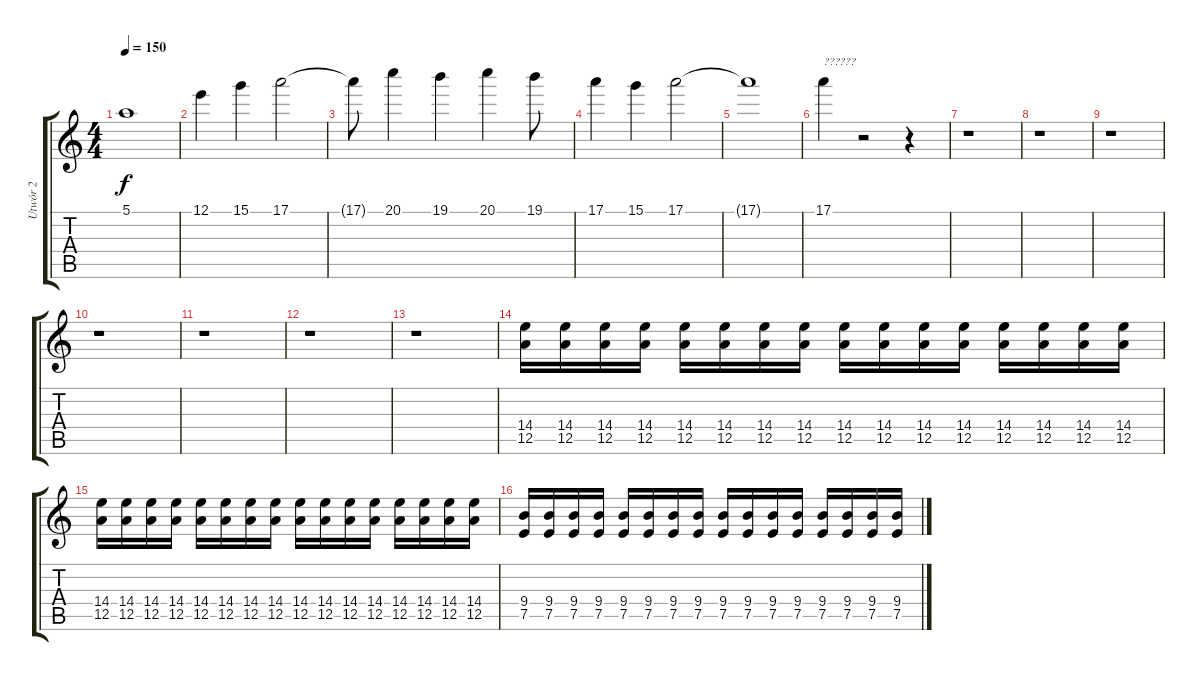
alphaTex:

\track ("Utwór 2" "Utwór 2") {instrument distortionguitar}
\staff {score tabs}
\tuning (E4 B3 G3 D3 A2 E2) {hide}
\ts (4 4)
\tempo 150
\clef g2
\ks c
5.1{t}.1{dy f} |
12.1.4 15.1.4 17.1.2 |
17.1{t}.8 20.1.4 19.1.4 20.1.4 19.1.8 |
17.1.4 15.1.4 17.1.2 |
17.1{t}.1 |
17.1.4{txt "??????"} r.2 r.4 |
r.1 |
r.1 |
r.1 |
r.1 |
r.1 |
r.1 |
r.1 |
(14.4 12.5).16 (14.4 12.5).16 (14.4 12.5).16 (14.4 12.5).16 (14.4 12.5).16 (14.4 12.5).16 (14.4 12.5).16 (14.4 12.5).16 (14.4 12.5).16 (14.4 12.5).16 (14.4 12.5).16 (14.4 12.5).16 (14.4 12.5).16 (14.4 12.5).16 (14.4 12.5).16 (14.4 12.5).16 |
(14.4 12.5).16 (14.4 12.5).16 (14.4 12.5).16 (14.4 12.5).16 (14.4 12.5).16 (14.4 12.5).16 (14.4 12.5).16 (14.4 12.5).16 (14.4 12.5).16 (14.4 12.5).16 (14.4 12.5).16 (14.4 12.5).16 (14.4 12.5).16 (14.4 12.5).16 (14.4 12.5).16 (14.4 12.5).16 |
(9.4 7.5).16 (9.4 7.5).16 (9.4 7.5).16 (9.4 7.5).16 (9.4 7.5).16 (9.4 7.5).16 (9.4 7.5).16 (9.4 7.5).16 (9.4 7.5).16 (9.4 7.5).16 (9.4 7.5).16 (9.4 7.5).16 (9.4 7.5).16 (9.4 7.5).16 (9.4 7.5).16 (9.4 7.5).16
